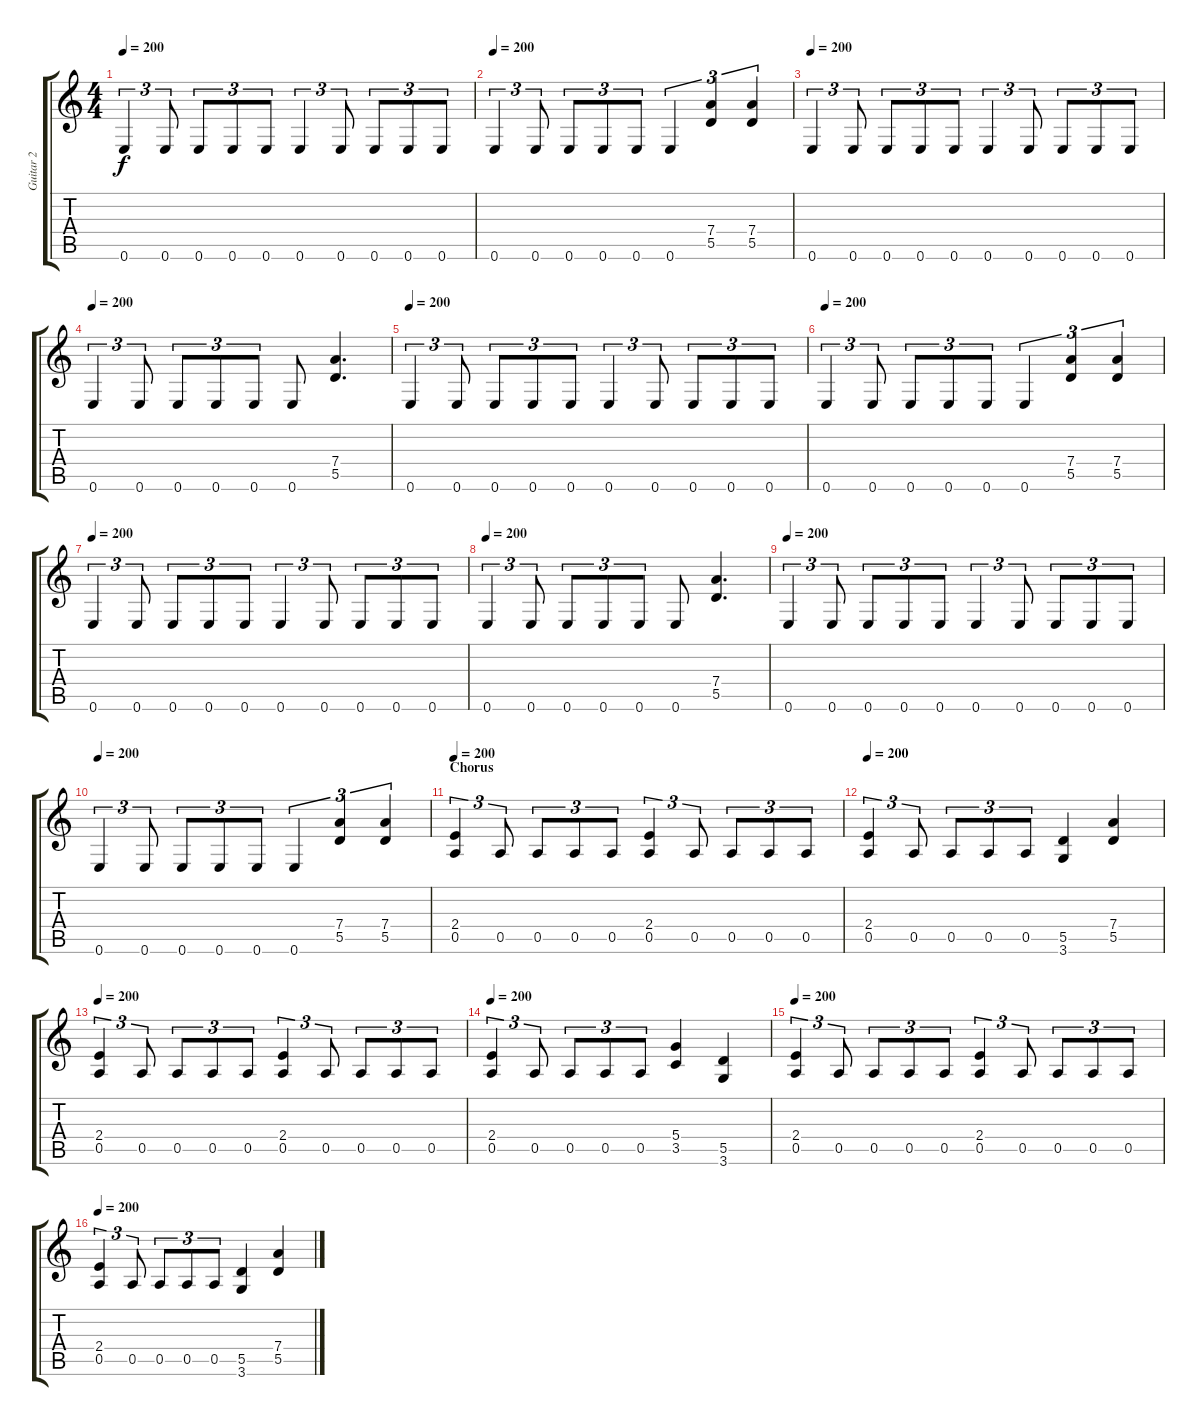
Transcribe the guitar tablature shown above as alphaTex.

\track ("Guitar 2" "Guitar 2") {instrument distortionguitar}
\staff {score tabs}
\tuning (E4 B3 G3 D3 A2 E2) {hide}
\ts (4 4)
\tempo 200
\clef g2
\ks c
0.6.4{tu (3 2) dy f} 0.6.8{tu (3 2)} 0.6.8{tu (3 2)} 0.6.8{tu (3 2)} 0.6.8{tu (3 2)} 0.6.4{tu (3 2)} 0.6.8{tu (3 2)} 0.6.8{tu (3 2)} 0.6.8{tu (3 2)} 0.6.8{tu (3 2)} |
\tempo 200
0.6.4{tu (3 2)} 0.6.8{tu (3 2)} 0.6.8{tu (3 2)} 0.6.8{tu (3 2)} 0.6.8{tu (3 2)} 0.6.4{tu (3 2)} (7.4 5.5).4{tu (3 2)} (7.4 5.5).4{tu (3 2)} |
\tempo 200
0.6.4{tu (3 2)} 0.6.8{tu (3 2)} 0.6.8{tu (3 2)} 0.6.8{tu (3 2)} 0.6.8{tu (3 2)} 0.6.4{tu (3 2)} 0.6.8{tu (3 2)} 0.6.8{tu (3 2)} 0.6.8{tu (3 2)} 0.6.8{tu (3 2)} |
\tempo 200
0.6.4{tu (3 2)} 0.6.8{tu (3 2)} 0.6.8{tu (3 2)} 0.6.8{tu (3 2)} 0.6.8{tu (3 2)} 0.6.8 (7.4 5.5).4{d} |
\tempo 200
0.6.4{tu (3 2)} 0.6.8{tu (3 2)} 0.6.8{tu (3 2)} 0.6.8{tu (3 2)} 0.6.8{tu (3 2)} 0.6.4{tu (3 2)} 0.6.8{tu (3 2)} 0.6.8{tu (3 2)} 0.6.8{tu (3 2)} 0.6.8{tu (3 2)} |
\tempo 200
0.6.4{tu (3 2)} 0.6.8{tu (3 2)} 0.6.8{tu (3 2)} 0.6.8{tu (3 2)} 0.6.8{tu (3 2)} 0.6.4{tu (3 2)} (7.4 5.5).4{tu (3 2)} (7.4 5.5).4{tu (3 2)} |
\tempo 200
0.6.4{tu (3 2)} 0.6.8{tu (3 2)} 0.6.8{tu (3 2)} 0.6.8{tu (3 2)} 0.6.8{tu (3 2)} 0.6.4{tu (3 2)} 0.6.8{tu (3 2)} 0.6.8{tu (3 2)} 0.6.8{tu (3 2)} 0.6.8{tu (3 2)} |
\tempo 200
0.6.4{tu (3 2)} 0.6.8{tu (3 2)} 0.6.8{tu (3 2)} 0.6.8{tu (3 2)} 0.6.8{tu (3 2)} 0.6.8 (7.4 5.5).4{d} |
\tempo 200
0.6.4{tu (3 2)} 0.6.8{tu (3 2)} 0.6.8{tu (3 2)} 0.6.8{tu (3 2)} 0.6.8{tu (3 2)} 0.6.4{tu (3 2)} 0.6.8{tu (3 2)} 0.6.8{tu (3 2)} 0.6.8{tu (3 2)} 0.6.8{tu (3 2)} |
\tempo 200
0.6.4{tu (3 2)} 0.6.8{tu (3 2)} 0.6.8{tu (3 2)} 0.6.8{tu (3 2)} 0.6.8{tu (3 2)} 0.6.4{tu (3 2)} (7.4 5.5).4{tu (3 2)} (7.4 5.5).4{tu (3 2)} |
\section ("" "Chorus")
\tempo 200
(2.4 0.5).4{tu (3 2)} 0.5.8{tu (3 2)} 0.5.8{tu (3 2)} 0.5.8{tu (3 2)} 0.5.8{tu (3 2)} (2.4 0.5).4{tu (3 2)} 0.5.8{tu (3 2)} 0.5.8{tu (3 2)} 0.5.8{tu (3 2)} 0.5.8{tu (3 2)} |
\tempo 200
(2.4 0.5).4{tu (3 2)} 0.5.8{tu (3 2)} 0.5.8{tu (3 2)} 0.5.8{tu (3 2)} 0.5.8{tu (3 2)} (5.5 3.6).4 (7.4 5.5).4 |
\tempo 200
(2.4 0.5).4{tu (3 2)} 0.5.8{tu (3 2)} 0.5.8{tu (3 2)} 0.5.8{tu (3 2)} 0.5.8{tu (3 2)} (2.4 0.5).4{tu (3 2)} 0.5.8{tu (3 2)} 0.5.8{tu (3 2)} 0.5.8{tu (3 2)} 0.5.8{tu (3 2)} |
\tempo 200
(2.4 0.5).4{tu (3 2)} 0.5.8{tu (3 2)} 0.5.8{tu (3 2)} 0.5.8{tu (3 2)} 0.5.8{tu (3 2)} (5.4 3.5).4 (5.5 3.6).4 |
\tempo 200
(2.4 0.5).4{tu (3 2)} 0.5.8{tu (3 2)} 0.5.8{tu (3 2)} 0.5.8{tu (3 2)} 0.5.8{tu (3 2)} (2.4 0.5).4{tu (3 2)} 0.5.8{tu (3 2)} 0.5.8{tu (3 2)} 0.5.8{tu (3 2)} 0.5.8{tu (3 2)} |
\tempo 200
(2.4 0.5).4{tu (3 2)} 0.5.8{tu (3 2)} 0.5.8{tu (3 2)} 0.5.8{tu (3 2)} 0.5.8{tu (3 2)} (5.5 3.6).4 (7.4 5.5).4
